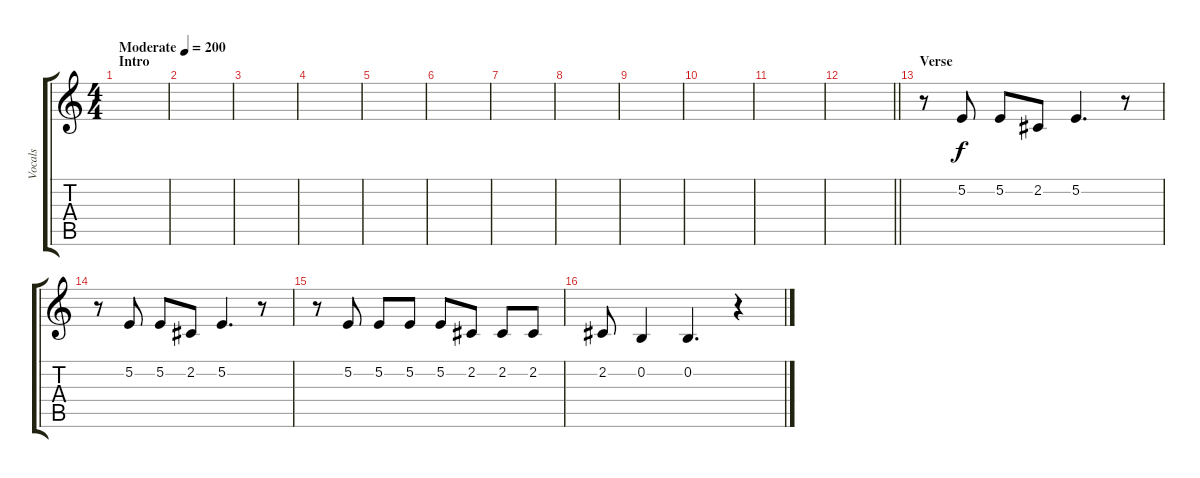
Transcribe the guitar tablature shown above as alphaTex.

\track ("Vocals" "Vocals") {instrument altosax}
\staff {score tabs}
\tuning (E4 B3 G3 D3 A2 E2) {hide}
\ts (4 4)
\section ("" "Intro")
\tempo (200 "Moderate")
\clef g2
\ks c
|
|
|
|
|
|
|
|
|
|
|
\barLineRight lightlight
|
\section ("" "Verse")
r.8 5.2.8 5.2.8 2.2.8 5.2.4{d} r.8 |
r.8 5.2.8 5.2.8 2.2.8 5.2.4{d} r.8 |
r.8 5.2.8 5.2.8 5.2.8 5.2.8 2.2.8 2.2.8 2.2.8 |
2.2.8 0.2.4 0.2.4{d} r.4
